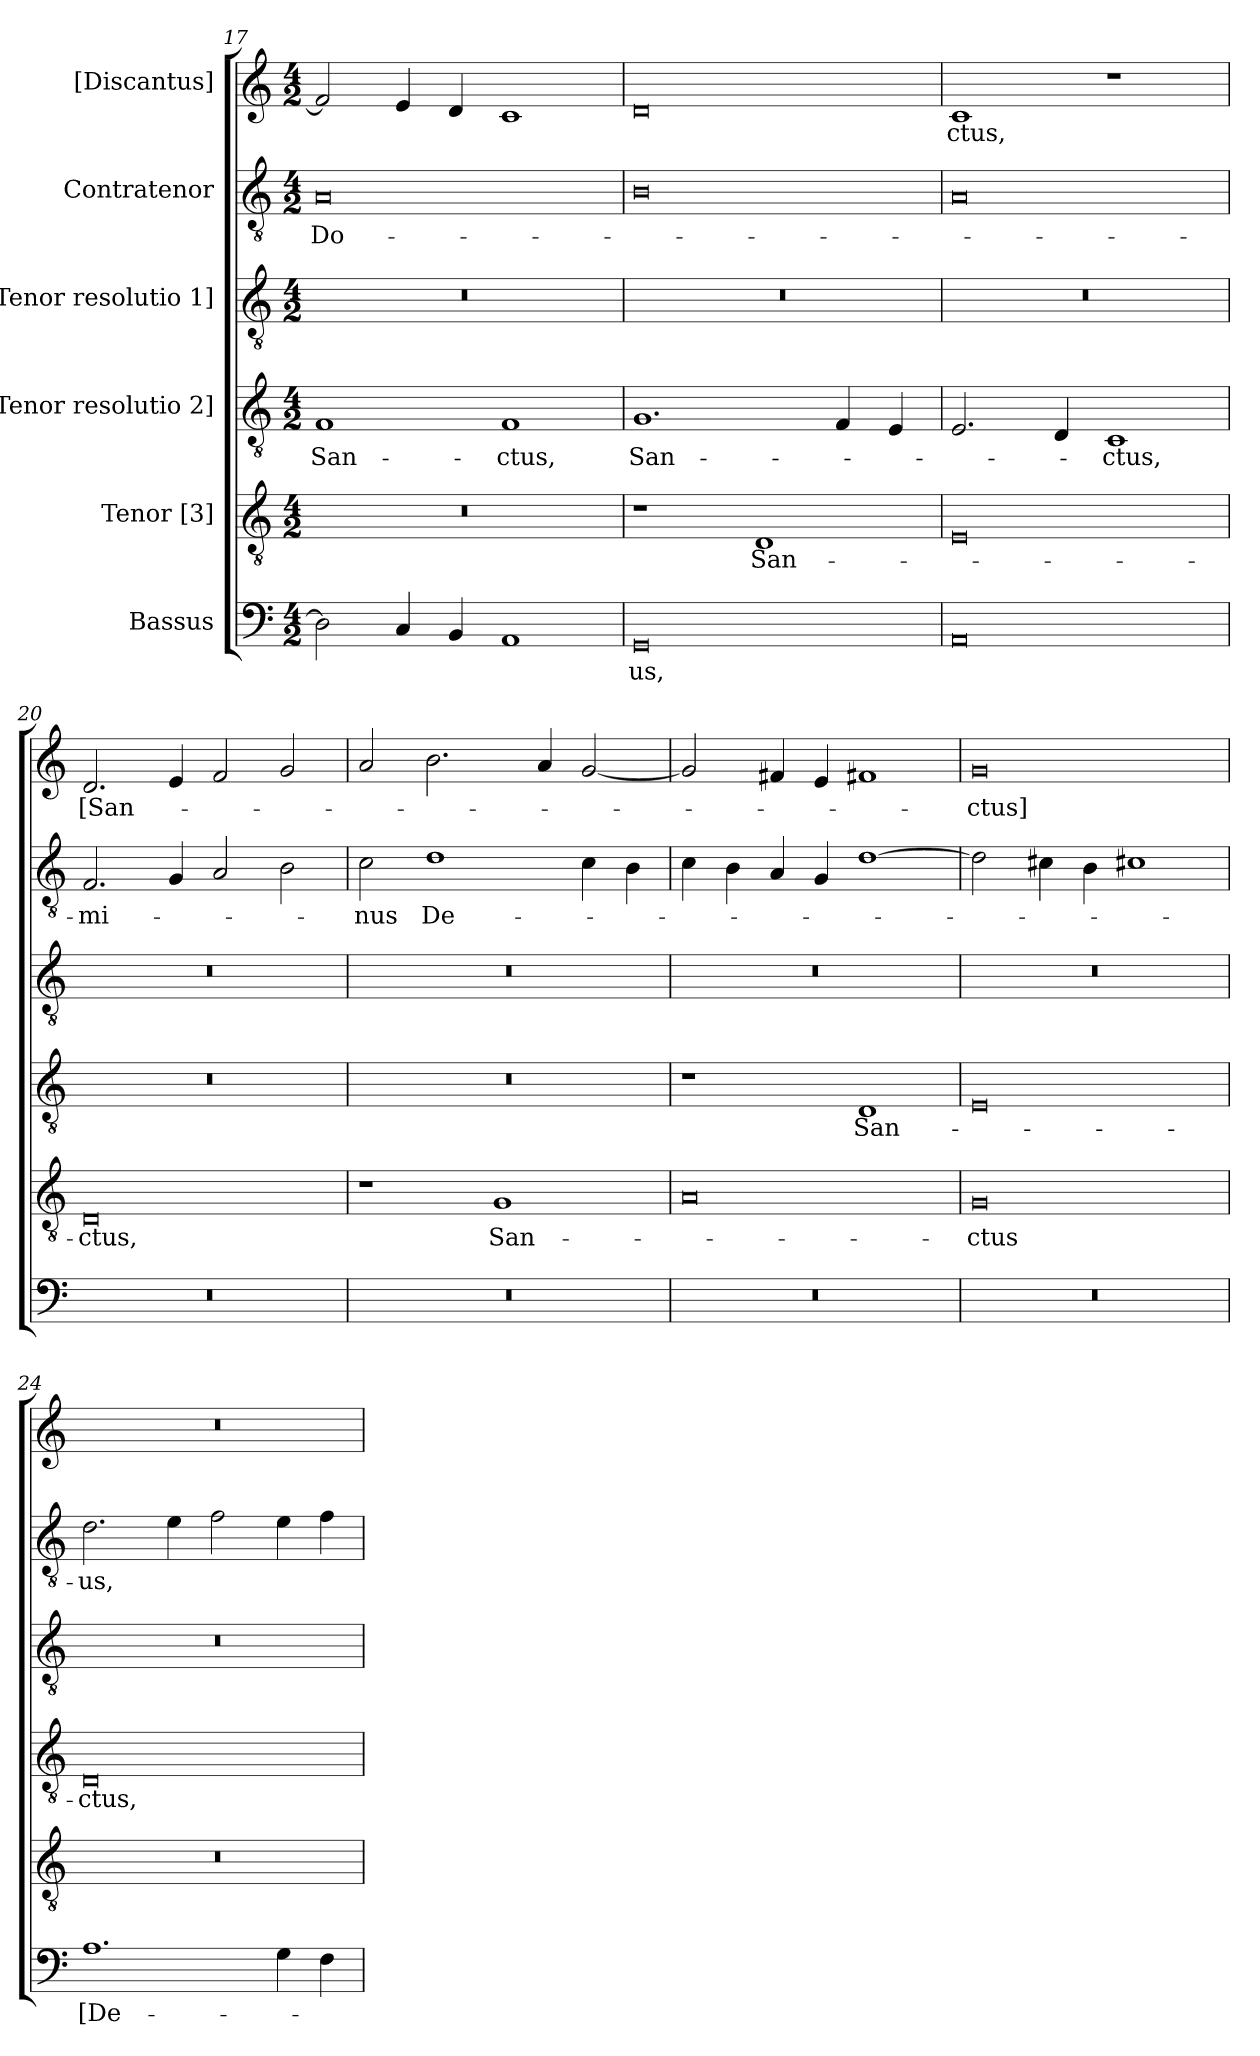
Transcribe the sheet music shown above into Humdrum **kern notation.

**kern	**text	**kern	**text	**kern	**text	**kern	**kern	**text	**kern	**text
*part6	*part6	*part5	*part5	*part4	*part4	*part3	*part2	*part2	*part1	*part1
*staff6	*staff6	*staff5	*staff5	*staff4	*staff4	*staff3	*staff2	*staff2	*staff1	*staff1
*I"Bassus	*	*I"Tenor [3]	*	*I"[Tenor resolutio 2]	*	*I"[Tenor resolutio 1]	*I"Contratenor	*	*I"[Discantus]	*
*clefF4	*	*clefGv2	*	*clefGv2	*	*clefGv2	*clefGv2	*	*clefG2	*
*k[]	*	*k[]	*	*k[]	*	*k[]	*k[]	*	*k[]	*
*M4/2	*	*M4/2	*	*M4/2	*	*M4/2	*M4/2	*	*M4/2	*
=17	=17	=17	=17	=17	=17	=17	=17	=17	=17	=17
2D\]	.	0r	.	1F/	San-	0r	0A/	Do-	2f/]	.
4C/	.	.	.	.	.	.	.	.	4e/	.
4BB/	.	.	.	.	.	.	.	.	4d/	.
1AA/	.	.	.	1F/	-ctus,	.	.	.	1c/	.
=18	=18	=18	=18	=18	=18	=18	=18	=18	=18	=18
0GG/	-us,	1r	.	1.G/	San-	0r	0B\	.	0d/	.
.	.	1D/	San-	.	.	.	.	.	.	.
.	.	.	.	4F/	.	.	.	.	.	.
.	.	.	.	4E/	.	.	.	.	.	.
=19	=19	=19	=19	=19	=19	=19	=19	=19	=19	=19
0AA/	.	0E/	.	2.E/	.	0r	0A/	.	1c/	-ctus,
.	.	.	.	4D/	.	.	.	.	.	.
.	.	.	.	1C/	-ctus,	.	.	.	1r	.
=20	=20	=20	=20	=20	=20	=20	=20	=20	=20	=20
0r	.	0D/	-ctus,	0r	.	0r	2.F/	-mi-	2.d/	[San-
.	.	.	.	.	.	.	4G/	.	4e/	.
.	.	.	.	.	.	.	2A/	.	2f/	.
.	.	.	.	.	.	.	2B\	.	2g/	.
=21	=21	=21	=21	=21	=21	=21	=21	=21	=21	=21
0r	.	1r	.	0r	.	0r	2c\	-nus	2a/	.
.	.	.	.	.	.	.	1d\	De-	2.b\	.
.	.	1G/	San-	.	.	.	.	.	.	.
.	.	.	.	.	.	.	.	.	4a/	.
.	.	.	.	.	.	.	4c\	.	[2g/	.
.	.	.	.	.	.	.	4B\	.	.	.
=22	=22	=22	=22	=22	=22	=22	=22	=22	=22	=22
0r	.	0A/	.	1r	.	0r	4c\	.	2g/]	.
.	.	.	.	.	.	.	4B\	.	.	.
.	.	.	.	.	.	.	4A/	.	4f#X/	.
.	.	.	.	.	.	.	4G/	.	4e/	.
.	.	.	.	1D/	San-	.	[1d\	.	1f#X/	.
=23	=23	=23	=23	=23	=23	=23	=23	=23	=23	=23
0r	.	0G/	-ctus	0E/	.	0r	2d\]	.	0g/	-ctus]
.	.	.	.	.	.	.	4c#X\	.	.	.
.	.	.	.	.	.	.	4B\	.	.	.
.	.	.	.	.	.	.	1c#X\	.	.	.
=24	=24	=24	=24	=24	=24	=24	=24	=24	=24	=24
1.A\	[De-	0r	.	0D/	-ctus,	0r	2.d\	-us,	0r	.
.	.	.	.	.	.	.	4e\	.	.	.
.	.	.	.	.	.	.	2f\	.	.	.
4G\	.	.	.	.	.	.	4e\	.	.	.
4F\	.	.	.	.	.	.	4f\	.	.	.
=	=	=	=	=	=	=	=	=	=	=
*-	*-	*-	*-	*-	*-	*-	*-	*-	*-	*-
